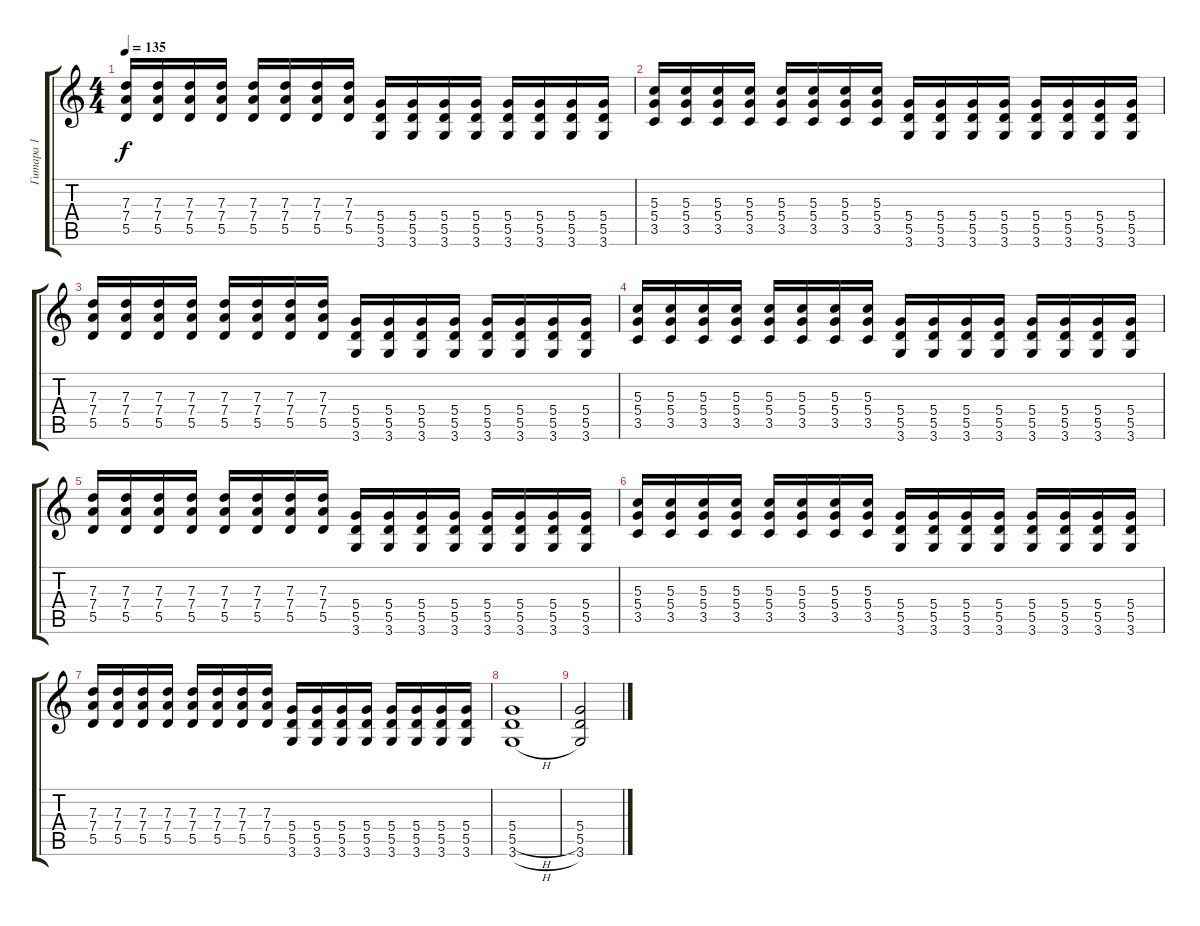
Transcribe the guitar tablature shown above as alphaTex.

\track ("Гитара 1" "Гитара 1") {instrument overdrivenguitar}
\staff {score tabs}
\tuning (E4 B3 G3 D3 A2 E2) {hide}
\ts (4 4)
\tempo 135
\clef g2
\ks c
(7.3 7.4 5.5).16{dy f} (7.3 7.4 5.5).16 (7.3 7.4 5.5).16 (7.3 7.4 5.5).16 (7.3 7.4 5.5).16 (7.3 7.4 5.5).16 (7.3 7.4 5.5).16 (7.3 7.4 5.5).16 (5.4 5.5 3.6).16 (5.4 5.5 3.6).16 (5.4 5.5 3.6).16 (5.4 5.5 3.6).16 (5.4 5.5 3.6).16 (5.4 5.5 3.6).16 (5.4 5.5 3.6).16 (5.4 5.5 3.6).16 |
(5.3 5.4 3.5).16 (5.3 5.4 3.5).16 (5.3 5.4 3.5).16 (5.3 5.4 3.5).16 (5.3 5.4 3.5).16 (5.3 5.4 3.5).16 (5.3 5.4 3.5).16 (5.3 5.4 3.5).16 (5.4 5.5 3.6).16 (5.4 5.5 3.6).16 (5.4 5.5 3.6).16 (5.4 5.5 3.6).16 (5.4 5.5 3.6).16 (5.4 5.5 3.6).16 (5.4 5.5 3.6).16 (5.4 5.5 3.6).16 |
(7.3 7.4 5.5).16 (7.3 7.4 5.5).16 (7.3 7.4 5.5).16 (7.3 7.4 5.5).16 (7.3 7.4 5.5).16 (7.3 7.4 5.5).16 (7.3 7.4 5.5).16 (7.3 7.4 5.5).16 (5.4 5.5 3.6).16 (5.4 5.5 3.6).16 (5.4 5.5 3.6).16 (5.4 5.5 3.6).16 (5.4 5.5 3.6).16 (5.4 5.5 3.6).16 (5.4 5.5 3.6).16 (5.4 5.5 3.6).16 |
(5.3 5.4 3.5).16 (5.3 5.4 3.5).16 (5.3 5.4 3.5).16 (5.3 5.4 3.5).16 (5.3 5.4 3.5).16 (5.3 5.4 3.5).16 (5.3 5.4 3.5).16 (5.3 5.4 3.5).16 (5.4 5.5 3.6).16 (5.4 5.5 3.6).16 (5.4 5.5 3.6).16 (5.4 5.5 3.6).16 (5.4 5.5 3.6).16 (5.4 5.5 3.6).16 (5.4 5.5 3.6).16 (5.4 5.5 3.6).16 |
(7.3 7.4 5.5).16 (7.3 7.4 5.5).16 (7.3 7.4 5.5).16 (7.3 7.4 5.5).16 (7.3 7.4 5.5).16 (7.3 7.4 5.5).16 (7.3 7.4 5.5).16 (7.3 7.4 5.5).16 (5.4 5.5 3.6).16 (5.4 5.5 3.6).16 (5.4 5.5 3.6).16 (5.4 5.5 3.6).16 (5.4 5.5 3.6).16 (5.4 5.5 3.6).16 (5.4 5.5 3.6).16 (5.4 5.5 3.6).16 |
(5.3 5.4 3.5).16 (5.3 5.4 3.5).16 (5.3 5.4 3.5).16 (5.3 5.4 3.5).16 (5.3 5.4 3.5).16 (5.3 5.4 3.5).16 (5.3 5.4 3.5).16 (5.3 5.4 3.5).16 (5.4 5.5 3.6).16 (5.4 5.5 3.6).16 (5.4 5.5 3.6).16 (5.4 5.5 3.6).16 (5.4 5.5 3.6).16 (5.4 5.5 3.6).16 (5.4 5.5 3.6).16 (5.4 5.5 3.6).16 |
(7.3 7.4 5.5).16 (7.3 7.4 5.5).16 (7.3 7.4 5.5).16 (7.3 7.4 5.5).16 (7.3 7.4 5.5).16 (7.3 7.4 5.5).16 (7.3 7.4 5.5).16 (7.3 7.4 5.5).16 (5.4 5.5 3.6).16 (5.4 5.5 3.6).16 (5.4 5.5 3.6).16 (5.4 5.5 3.6).16 (5.4 5.5 3.6).16 (5.4 5.5 3.6).16 (5.4 5.5 3.6).16 (5.4 5.5 3.6).16 |
(5.4 5.5{h} 3.6{h}).1 |
(5.4 5.5 3.6).2
